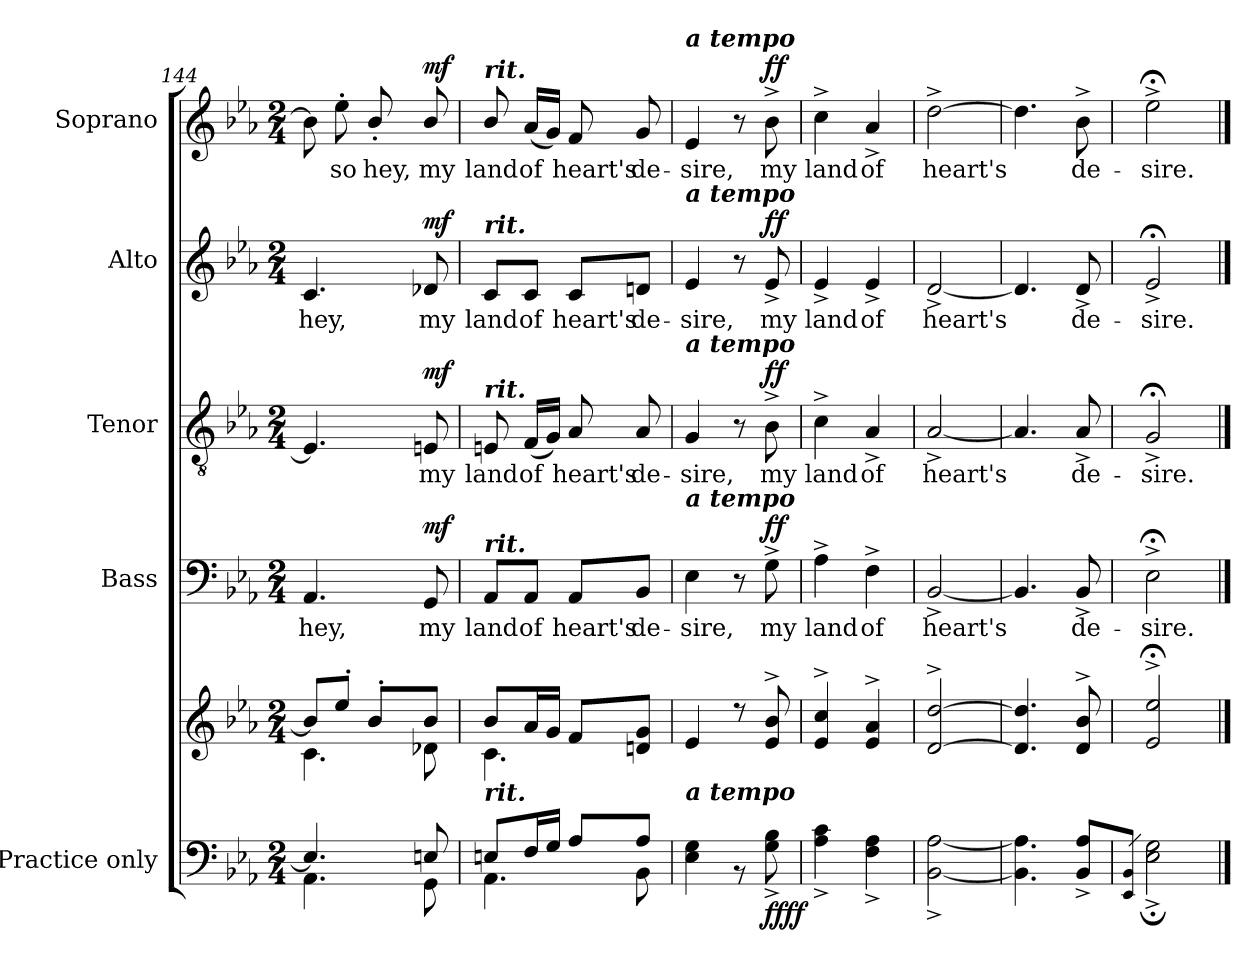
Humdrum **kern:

**kern	**kern	**dynam	**kern	**text	**dynam	**kern	**text	**dynam	**kern	**text	**dynam	**kern	**text	**dynam
*part5	*part5	*part5	*part4	*part4	*part4	*part3	*part3	*part3	*part2	*part2	*part2	*part1	*part1	*part1
*staff6	*staff5	*staff5/6	*staff4	*staff4	*staff4	*staff3	*staff3	*staff3	*staff2	*staff2	*staff2	*staff1	*staff1	*staff1
*I"Practice only	*	*	*I"Bass	*	*	*I"Tenor	*	*	*I"Alto	*	*	*I"Soprano	*	*
*	*	*	*I'B	*	*	*I'T	*	*	*I'A	*	*	*I'S	*	*
*clefF4	*clefG2	*	*clefF4	*	*	*clefGv2	*	*	*clefG2	*	*	*clefG2	*	*
*k[b-e-a-]	*k[b-e-a-]	*	*k[b-e-a-]	*	*	*k[b-e-a-]	*	*	*k[b-e-a-]	*	*	*k[b-e-a-]	*	*
*E-:	*E-:	*	*E-:	*	*	*E-:	*	*	*E-:	*	*	*E-:	*	*
*M2/4	*M2/4	*	*M2/4	*	*	*M2/4	*	*	*M2/4	*	*	*M2/4	*	*
=144	=144	=144	=144	=144	=144	=144	=144	=144	=144	=144	=144	=144	=144	=144
*^	*^	*	*	*	*	*	*	*	*	*	*	*	*	*
!	!	!	!	!	!	!LO:LY:b	!	!	!	!	!	!LO:LY:b	!	!	!	!
4.E-/]	4.AA-\	8b-/L]	4.c\	.	4.AA-	hey,	.	4.E-]	.	.	4.c	hey,	.	8b-]	.	.
!	!	!	!	!	!	!	!	!	!	!	!	!	!	!	!LO:LY:b	!
.	.	8ee-'/J	.	.	.	.	.	.	.	.	.	.	.	8ee-'	so	.
!	!	!	!	!	!	!	!	!	!	!	!	!	!	!	!LO:LY:b	!
.	.	8b-'/L	.	.	.	.	.	.	.	.	.	.	.	8b-'/	hey,	.
!	!	!	!	!LO:DY:b=2	!	!LO:LY:b	!	!	!LO:LY:b	!	!	!LO:LY:b	!	!	!LO:LY:b	!
!	!	!	!	!LO:DY:n=1:b=2	!	!	!	!	!	!	!	!	!	!	!	!
!	!	!	!	!LO:DY:n=2:b	!	!	!LO:DY:b	!	!	!LO:DY:b	!	!	!LO:DY:b	!	!	!LO:DY:b
8En/	8GG\	8b-/J	8d-X\	mf mf mf	8GG	my	mf	8En	my	mf	8d-X	my	mf	8b-/	my	mf
=145	=145	=145	=145	=145	=145	=145	=145	=145	=145	=145	=145	=145	=145	=145	=145	=145
!	!	!	!	!	!	!	!	!	!	!	!	!	!	!LO:TX:a:Bi:t=rit.	!	!
!	!	!	!	!	!	!	!	!	!	!	!LO:TX:a:Bi:t=rit.	!	!	!	!	!
!	!	!	!	!	!	!	!	!LO:TX:a:Bi:t=rit.	!	!	!	!	!	!	!	!
!	!	!	!	!	!LO:TX:a:Bi:t=rit.	!	!	!	!	!	!	!	!	!	!	!
!	!	!LO:TX:b:Bi:t=rit.	!	!	!	!	!	!	!	!	!	!	!	!	!	!
!	!	!	!	!	!	!LO:LY:b	!	!	!LO:LY:b	!	!	!LO:LY:b	!	!	!LO:LY:b	!
8En/L	4.AA-\	8b-/L	4.c\	.	8AA-/L	land	.	8En	land	.	8c/L	land	.	8b-/	land	.
!	!	!	!	!	!	!LO:LY:b	!	!	!LO:LY:b	!	!	!LO:LY:b	!	!	!LO:LY:b	!
16F/L	.	16a-/L	.	.	8AA-/J	of	.	(<16FLL	of	.	8c/J	of	.	(<16a-LL	of	.
16G/JJ	.	16g/JJ	.	.	.	.	.	16GJJ)	.	.	.	.	.	16gJJ)	.	.
!	!	!	!	!	!	!LO:LY:b	!	!	!LO:LY:b	!	!	!LO:LY:b	!	!	!LO:LY:b	!
8A-/L	.	8f/L	.	.	8AA-/L	heart's	.	8A-	heart's	.	8c/L	heart's	.	8f	heart's	.
!	!	!	!	!	!	!LO:LY:b	!	!	!LO:LY:b	!	!	!LO:LY:b	!	!	!LO:LY:b	!
8A-/J	8BB-\	8dn/ 8g/J	8ryy	.	8BB-/J	de-	.	8A-	de-	.	8dn/J	de-	.	8g	de-	.
=146	=146	=146	=146	=146	=146	=146	=146	=146	=146	=146	=146	=146	=146	=146	=146	=146
!	!	!	!	!	!	!	!	!	!	!	!	!	!	!LO:TX:a:Bi:t=a tempo	!	!
!	!	!	!	!	!	!	!	!	!	!	!LO:TX:a:Bi:t=a tempo	!	!	!	!	!
!	!	!	!	!	!	!	!	!LO:TX:a:Bi:t=a tempo	!	!	!	!	!	!	!	!
!	!	!	!	!	!LO:TX:a:Bi:t=a tempo	!	!	!	!	!	!	!	!	!	!	!
!LO:TX:a:Bi:t=a tempo	!	!	!	!	!	!	!	!	!	!	!	!	!	!	!	!
!	!	!	!LO:N:vis=1	!	!	!LO:LY:b	!	!	!LO:LY:b	!	!	!LO:LY:b	!	!	!LO:LY:b	!
2ryy	4E-\ 4G\	4e-/	2ryy	.	4E-	-sire,	.	4G	-sire,	.	4e-	-sire,	.	4e-	-sire,	.
.	8r	8r	.	.	8r	.	.	8r	.	.	8r	.	.	8r	.	.
!	!	!	!	!LO:DY:b=2	!	!LO:LY:b	!	!	!LO:LY:b	!	!	!LO:LY:b	!	!	!LO:LY:b	!
!	!	!	!	!LO:DY:n=1:b	!	!	!LO:DY:b	!	!	!LO:DY:b	!	!	!LO:DY:b	!	!	!LO:DY:b
.	8G\^ 8B-\^	8e-/^ 8b-/^	.	ff ff	8G^	my	ff	8B-^	my	ff	8e-^	my	ff	8b-^	my	ff
=147	=147	=147	=147	=147	=147	=147	=147	=147	=147	=147	=147	=147	=147	=147	=147	=147
!	!	!	!LO:N:vis=1	!	!	!LO:LY:b	!	!	!LO:LY:b	!	!	!LO:LY:b	!	!	!LO:LY:b	!
2ryy	4A-\^ 4c\^	4e-/^ 4cc/^	2ryy	.	4A-^	land	.	4c^	land	.	4e-^	land	.	4cc^	land	.
!	!	!	!	!	!	!LO:LY:b	!	!	!LO:LY:b	!	!	!LO:LY:b	!	!	!LO:LY:b	!
.	4F\^ 4A-\^	4e-/^ 4a-/^	.	.	4F^	of	.	4A-^	of	.	4e-^	of	.	4a-^	of	.
=148	=148	=148	=148	=148	=148	=148	=148	=148	=148	=148	=148	=148	=148	=148	=148	=148
!	!	!	!LO:N:vis=1	!	!	!LO:LY:b	!	!	!LO:LY:b	!	!	!LO:LY:b	!	!	!LO:LY:b	!
2ryy	[2BB-\^ [2A-\^	[2d/^ [2dd/^	2ryy	.	[2BB-^	heart's	.	[2A-^	heart's	.	[2d^	heart's	.	[2dd^	heart's	.
=149	=149	=149	=149	=149	=149	=149	=149	=149	=149	=149	=149	=149	=149	=149	=149	=149
!	!	!	!LO:N:vis=1	!	!	!	!	!	!	!	!	!	!	!	!	!
2ryy	4.BB-\] 4.A-\]	4.d/] 4.dd/]	2ryy	.	4.BB-]	.	.	4.A-]	.	.	4.d]	.	.	4.dd]	.	.
!	!	!	!	!	!	!LO:LY:b	!	!	!LO:LY:b	!	!	!LO:LY:b	!	!	!LO:LY:b	!
.	8BB-\^ 8A-\^L	8d/^ 8b-/^	.	.	8BB-^	de-	.	8A-^	de-	.	8d^	de-	.	8b-^	de-	.
=150	=150	=150	=150	=150	=150	=150	=150	=150	=150	=150	=150	=150	=150	=150	=150	=150
.	8qEE-/ 8qBB-/J	.	.	.	.	.	.	.	.	.	.	.	.	.	.	.
!	!	!	!LO:N:vis=1	!	!	!LO:LY:b	!	!	!LO:LY:b	!	!	!LO:LY:b	!	!	!LO:LY:b	!
2ryy	2E-\;^ 2G\;^	2e-/;<^ 2ee-/;<^	2ryy	.	2E-;<^	-sire.	.	2G;<^	-sire.	.	2e-;<^	-sire.	.	2ee-;<^	-sire.	.
*v	*v	*	*	*	*	*	*	*	*	*	*	*	*	*	*	*
*	*v	*v	*	*	*	*	*	*	*	*	*	*	*	*	*
==	==	==	==	==	==	==	==	==	==	==	==	==	==	==
*-	*-	*-	*-	*-	*-	*-	*-	*-	*-	*-	*-	*-	*-	*-
